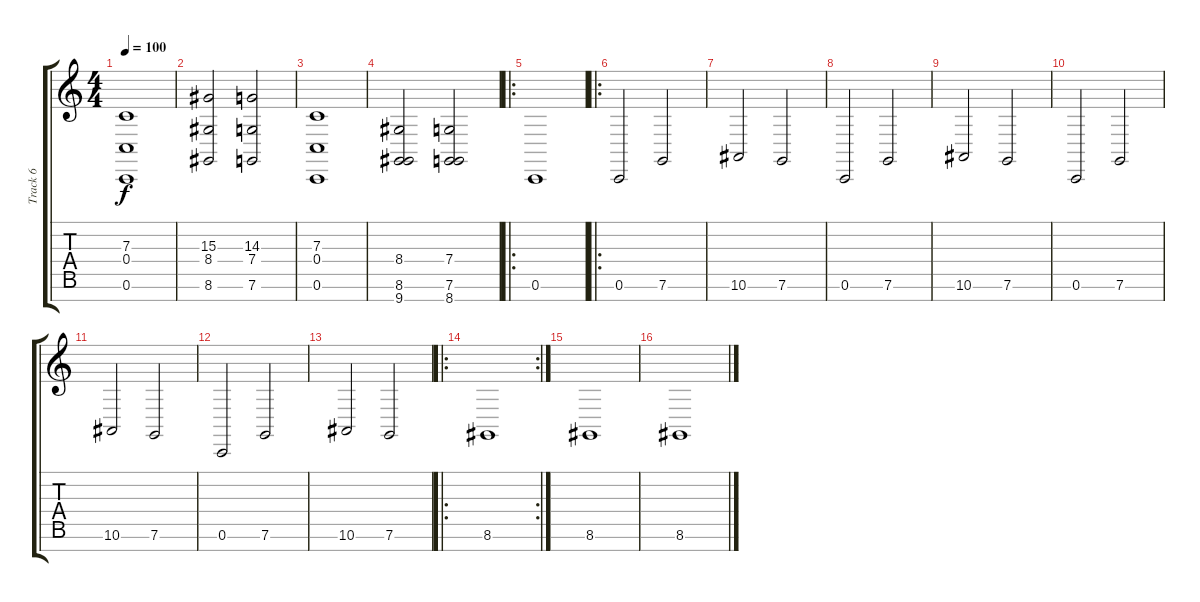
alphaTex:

\track ("Track 6" "Track 6") {instrument pad2warm}
\staff {score tabs}
\tuning (D4 A3 F3 C3 G2 C2 B1) {hide}
\ts (4 4)
\tempo 100
\clef g2
\ks c
(7.3 0.4 0.6).1{dy f} |
(15.3 8.4 8.6).2 (14.3 7.4 7.6).2 |
(7.3 0.4 0.6).1 |
(8.4 8.6 9.7).2 (7.4 7.6 8.7).2 |
\ro
0.6.1 |
\ro
0.6.2 7.6.2 |
10.6.2 7.6.2 |
0.6.2 7.6.2 |
10.6.2 7.6.2 |
0.6.2 7.6.2 |
10.6.2 7.6.2 |
0.6.2 7.6.2 |
10.6.2 7.6.2 |
\ro
\rc 2
8.6.1 |
8.6.1 |
8.6.1
